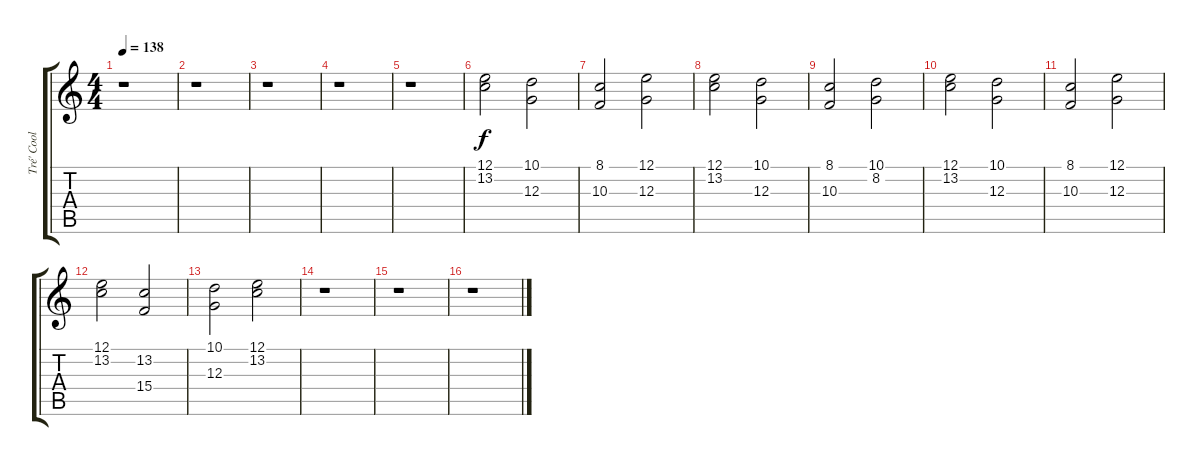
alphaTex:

\track ("Tré' Cool (accordian)" "Tré' Cool ") {instrument accordion}
\staff {score tabs}
\tuning (E4 B3 G3 D3 A2 E2) {hide}
\ts (4 4)
\tempo 138
\clef g2
\ks c
r.1{dy f} |
r.1 |
r.1 |
r.1 |
r.1 |
(12.1 13.2).2{balance 10} (10.1 12.3).2 |
(8.1 10.3).2 (12.1 12.3).2 |
(12.1 13.2).2 (10.1 12.3).2 |
(8.1 10.3).2 (10.1 8.2).2 |
(12.1 13.2).2 (10.1 12.3).2 |
(8.1 10.3).2 (12.1 12.3).2 |
(12.1 13.2).2 (13.2 15.4).2 |
(10.1 12.3).2 (12.1 13.2).2 |
r.1 |
r.1 |
r.1
